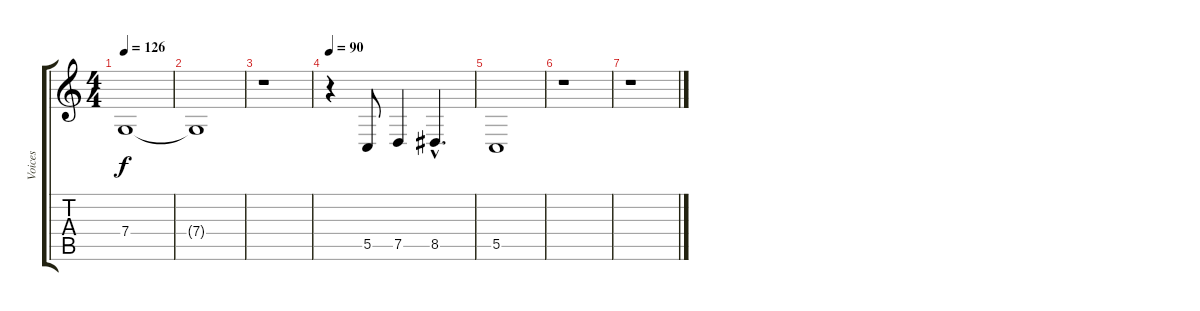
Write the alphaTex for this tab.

\track ("Voices" "Voices") {instrument acousticgrandpiano}
\staff {score tabs}
\tuning (D4 A3 F3 C3 G2 C2) {hide}
\ts (4 4)
\tempo 126
\clef g2
\ks c
7.4.1{dy f} |
7.4{t}.1 |
r.1 |
\tempo 90
r.4 5.5.8 7.5.4 8.5{hac}.4{d} |
5.5.1 |
r.1 |
r.1
